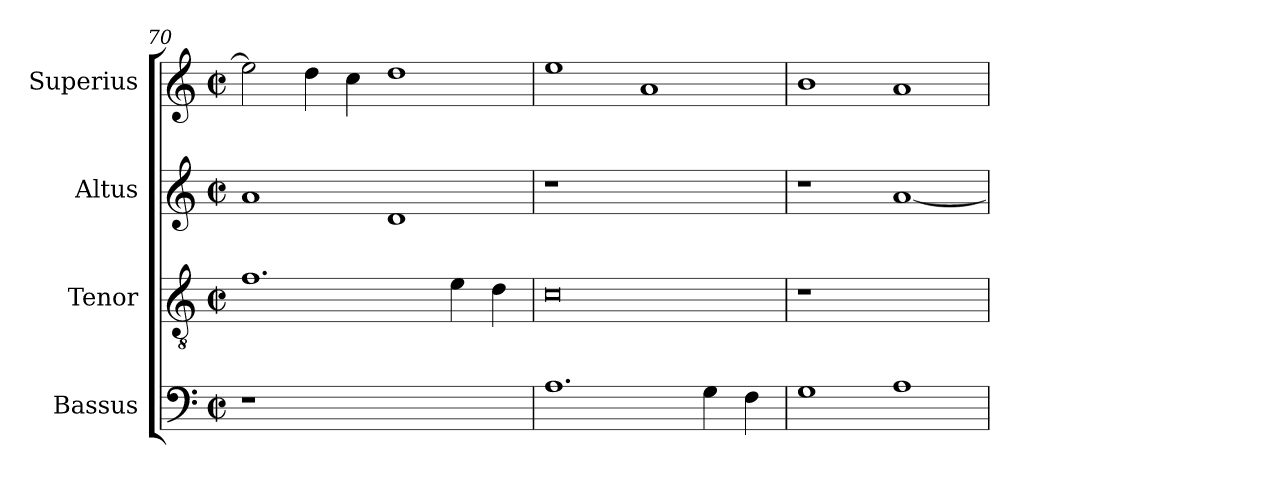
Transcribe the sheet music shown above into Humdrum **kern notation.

**kern	**kern	**kern	**kern
*part4	*part3	*part2	*part1
*staff4	*staff3	*staff2	*staff1
*I"Bassus	*I"Tenor	*I"Altus	*I"Superius
*I'B.	*I'T.	*I'A.	*I'S.
*clefF4	*clefGv2	*clefG2	*clefG2
*	*ITrd7c12	*	*
*k[]	*k[]	*k[]	*k[]
*C:	*C:	*C:	*C:
*M2/2	*M2/2	*M2/2	*M2/2
*met(c|)	*met(c|)	*met(c|)	*met(c|)
=70	=70	=70	=70
!LO:N:vis=1	!	!	!
1r	1.Fi	1ai	2eei\]
.	.	.	4ddi\
.	.	.	4cci\
1ryy	.	1di	1ddi
.	4Ei\	.	.
.	4Di\	.	.
=71	=71	=71	=71
!	!	!LO:N:vis=1	!
1.Ai	0Ci	1r	1eei
.	.	1ryy	1ai
4Gi\	.	.	.
4Fi\	.	.	.
=72	=72	=72	=72
!	!LO:N:vis=1	!	!
1Gi	1r	1r	1bi
1Ai	1ryy	[<1ai	1ai
=	=	=	=
*-	*-	*-	*-
